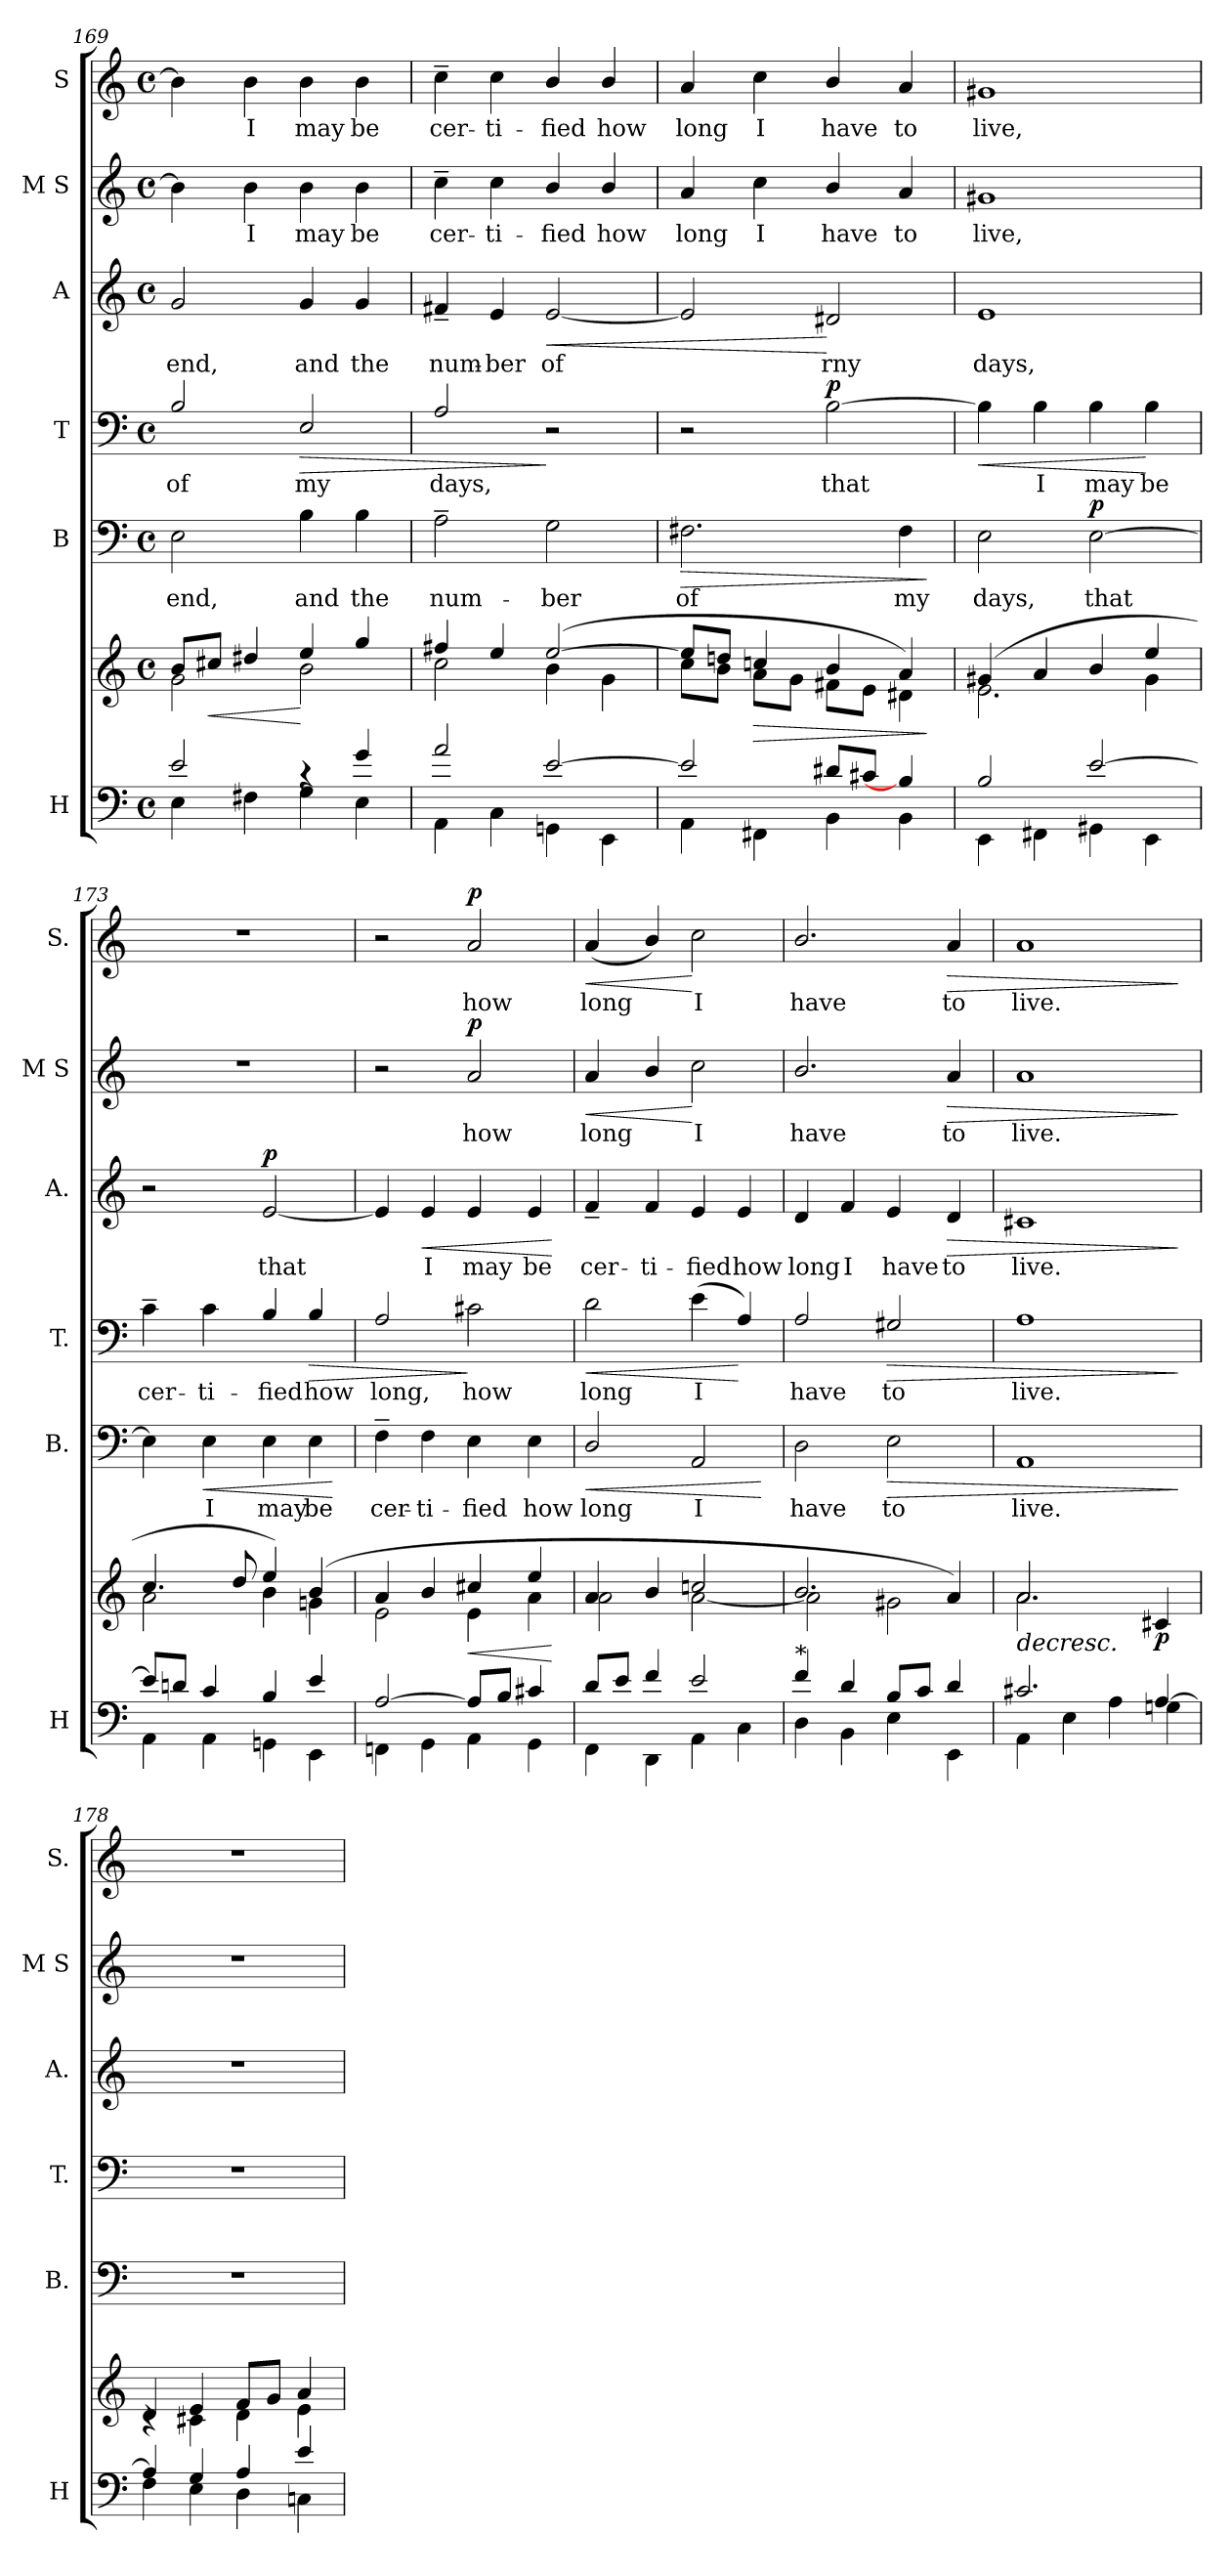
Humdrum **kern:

**kern	**kern	**dynam	**kern	**text	**dynam	**kern	**text	**dynam	**kern	**text	**dynam	**kern	**text	**dynam	**kern	**text	**dynam
*part6	*part6	*part6	*part5	*part5	*part5	*part4	*part4	*part4	*part3	*part3	*part3	*part2	*part2	*part2	*part1	*part1	*part1
*staff7	*staff6	*staff6/7	*staff5	*staff5	*staff5	*staff4	*staff4	*staff4	*staff3	*staff3	*staff3	*staff2	*staff2	*staff2	*staff1	*staff1	*staff1
*I"H	*	*	*I"B	*	*	*I"T	*	*	*I"A	*	*	*I"M S	*	*	*I"S	*	*
*I'H	*	*	*I'B.	*	*	*I'T.	*	*	*I'A.	*	*	*I'M S	*	*	*I'S.	*	*
*clefF4	*clefG2	*	*clefF4	*	*	*clefF4	*	*	*clefG2	*	*	*clefG2	*	*	*clefG2	*	*
*k[]	*k[]	*	*k[]	*	*	*k[]	*	*	*k[]	*	*	*k[]	*	*	*k[]	*	*
*M4/4	*M4/4	*	*M4/4	*	*	*M4/4	*	*	*M4/4	*	*	*M4/4	*	*	*M4/4	*	*
*met(c)	*met(c)	*	*met(c)	*	*	*met(c)	*	*	*met(c)	*	*	*met(c)	*	*	*met(c)	*	*
=169	=169	=169	=169	=169	=169	=169	=169	=169	=169	=169	=169	=169	=169	=169	=169	=169	=169
*^	*^	*	*	*	*	*	*	*	*	*	*	*	*	*	*	*	*
!	!	!	!	!	!	!LO:LY:b	!	!	!LO:LY:b	!	!	!LO:LY:b	!	!	!	!	!	!	!
2e/	4E\	8b/L	2g\	.	2E\	end,	.	2B/	of	.	2g/	end,	.	4b\]	.	.	4b\]	.	.
!	!	!	!	!LO:HP:b	!	!	!	!	!	!	!	!	!	!	!	!	!	!	!
.	.	8cc#X/J	.	<	.	.	.	.	.	.	.	.	.	.	.	.	.	.	.
!	!	!	!	!	!	!	!	!	!	!	!	!	!	!	!LO:LY:b	!	!	!LO:LY:b	!
.	4F#X\	4dd#X/	.	.	.	.	.	.	.	.	.	.	.	4b\	I	.	4b\	I	.
!	!	!	!	!	!	!LO:LY:b	!	!	!LO:LY:b	!LO:HP:b	!	!LO:LY:b	!	!	!LO:LY:b	!	!	!LO:LY:b	!
4rc	4G\	4ee/	2b\	[	4B\	and	.	2E/	my	>	4g/	and	.	4b\	may	.	4b\	may	.
!	!	!	!	!	!	!LO:LY:b	!	!	!	!	!	!LO:LY:b	!	!	!LO:LY:b	!	!	!LO:LY:b	!
4g/	4E\	4gg/	.	.	4B\	the	.	.	.	.	4g/	the	.	4b\	be	.	4b\	be	.
!!LO:PB:g=z
=170	=170	=170	=170	=170	=170	=170	=170	=170	=170	=170	=170	=170	=170	=170	=170	=170	=170	=170	=170
!	!	!	!	!	!	!LO:LY:b	!	!	!LO:LY:b	!	!	!LO:LY:b	!	!	!LO:LY:b	!	!	!LO:LY:b	!
2a/	4AA\	4ff#X/	2cc\	.	2A~\	num-	.	2A/	days,	.	4f#X~/	num-	.	4cc~\	cer-	.	4cc~\	cer-	.
!	!	!	!	!	!	!	!	!	!	!	!	!LO:LY:b	!	!	!LO:LY:b	!	!	!LO:LY:b	!
.	4C\	4ee/	.	.	.	.	.	.	.	.	4e/	-ber	.	4cc\	-ti-	.	4cc\	-ti-	.
!	!	!	!	!	!	!LO:LY:b	!	!	!	!	!	!LO:LY:b	!LO:HP:b	!	!LO:LY:b	!	!	!LO:LY:b	!
[2e/	4GGn\	(>[2ee/	4b\	.	2G\	-ber	.	2r	.	]	[2e/	of	<	4b/	-fied	.	4b/	-fied	.
!	!	!	!	!	!	!	!	!	!	!	!	!	!	!	!LO:LY:b	!	!	!LO:LY:b	!
.	4EE\	.	4g\	.	.	.	.	.	.	.	.	.	.	4b/	how	.	4b/	how	.
=171	=171	=171	=171	=171	=171	=171	=171	=171	=171	=171	=171	=171	=171	=171	=171	=171	=171	=171	=171
!	!	!	!	!	!	!LO:LY:b	!LO:HP:b	!	!	!	!	!	!	!	!LO:LY:b	!	!	!LO:LY:b	!
2e/]	4AA\	8ee/L]	8cc\L	.	2.F#X\	of	>	2r	.	.	2e/]	.	.	4a/	long	.	4a/	long	.
.	.	8ddn/J	8b\J	.	.	.	.	.	.	.	.	.	.	.	.	.	.	.	.
!	!	!	!	!LO:HP:b	!	!	!	!	!	!	!	!	!	!	!LO:LY:b	!	!	!LO:LY:b	!
.	4FF#X\	4ccn/	8a\L	>	.	.	.	.	.	.	.	.	.	4cc\	I	.	4cc\	I	.
.	.	.	8g\J	.	.	.	.	.	.	.	.	.	.	.	.	.	.	.	.
!	!	!	!	!	!	!	!	!	!LO:LY:b	!LO:DY:b	!	!LO:LY:b	!	!	!LO:LY:b	!	!	!LO:LY:b	!
8d#X/L	4BB\	4b/	8f#X\L	.	.	.	.	[2B\	that	p	2d#X/	rny	[	4b/	have	.	4b/	have	.
8c#X/J	.	.	8e\J	.	.	.	.	.	.	.	.	.	.	.	.	.	.	.	.
!	!	!	!	!	!	!LO:LY:b	!	!	!	!	!	!	!	!	!LO:LY:b	!	!	!LO:LY:b	!
4B/]	4BB\	4a/)	4d#X\	.	4F#\	my	.	.	.	.	.	.	.	4a/	to	.	4a/	to	.
*v	*v	*	*	*	*	*	*	*	*	*	*	*	*	*	*	*	*	*	*
*	*v	*v	*	*	*	*	*	*	*	*	*	*	*	*	*	*	*	*
.	.	]	.	.	]	.	.	.	.	.	.	.	.	.	.	.	.
=172	=172	=172	=172	=172	=172	=172	=172	=172	=172	=172	=172	=172	=172	=172	=172	=172	=172
*^	*^	*	*	*	*	*	*	*	*	*	*	*	*	*	*	*	*
!	!	!	!	!	!	!LO:LY:b	!	!	!	!LO:HP:b	!	!LO:LY:b	!	!	!LO:LY:b	!	!	!LO:LY:b	!
2B/	4EE\	(>4g#X/	2.e\	.	2E\	days,	.	4B\]	.	<	1e	days,	.	1g#X	live,	.	1g#X	live,	.
!	!	!	!	!	!	!	!	!	!LO:LY:b	!	!	!	!	!	!	!	!	!	!
.	4FF#X\	4a/	.	.	.	.	.	4B\	I	.	.	.	.	.	.	.	.	.	.
!	!	!	!	!	!	!LO:LY:b	!LO:DY:b	!	!LO:LY:b	!	!	!	!	!	!	!	!	!	!
[2e/	4GG#X\	4b/	.	.	[2E\	that	p	4B\	may	.	.	.	.	.	.	.	.	.	.
!	!	!	!	!	!	!	!	!	!LO:LY:b	!	!	!	!	!	!	!	!	!	!
.	4EE\	4ee/	4g#\	.	.	.	.	4B\	be	[	.	.	.	.	.	.	.	.	.
=173	=173	=173	=173	=173	=173	=173	=173	=173	=173	=173	=173	=173	=173	=173	=173	=173	=173	=173	=173
!	!	!	!	!	!	!	!	!	!LO:LY:b	!	!	!	!	!	!	!	!	!	!
8e/L]	(>4AA\	4.cc/	2a\	.	4E\]	.	.	4c~\	cer-	.	2r	.	.	1r	.	.	1r	.	.
8dn/J	.	.	.	.	.	.	.	.	.	.	.	.	.	.	.	.	.	.	.
!	!	!	!	!	!	!LO:LY:b	!LO:HP:b	!	!LO:LY:b	!	!	!	!	!	!	!	!	!	!
4c/	4AA\	.	.	.	4E\	I	<	4c\	-ti-	.	.	.	.	.	.	.	.	.	.
.	.	8dd/	.	.	.	.	.	.	.	.	.	.	.	.	.	.	.	.	.
!	!	!	!	!	!	!LO:LY:b	!	!	!LO:LY:b	!	!	!LO:LY:b	!LO:DY:b	!	!	!	!	!	!
4B/	4GGn\	4ee/)	4b\	.	4E\	may	.	4B/	-fied	.	[2e/	that	p	.	.	.	.	.	.
!	!	!	!	!	!	!LO:LY:b	!	!	!LO:LY:b	!LO:HP:b	!	!	!	!	!	!	!	!	!
4e/	4EE\	(4b/	4gn\	.	4E\	be	.	4B/	how	>	.	.	.	.	.	.	.	.	.
*v	*v	*	*	*	*	*	*	*	*	*	*	*	*	*	*	*	*	*	*
*	*v	*v	*	*	*	*	*	*	*	*	*	*	*	*	*	*	*	*
.	.	.	.	.	[	.	.	.	.	.	.	.	.	.	.	.	.
!!LO:PB:g=z
=174	=174	=174	=174	=174	=174	=174	=174	=174	=174	=174	=174	=174	=174	=174	=174	=174	=174
*^	*^	*	*	*	*	*	*	*	*	*	*	*	*	*	*	*	*
!	!	!	!	!	!	!LO:LY:b	!	!	!LO:LY:b	!	!	!	!	!	!	!	!	!	!
[2A/	4FFn\	4a/	2e\	.	4F~\	cer-	.	2A/	long,	.	4e/]	.	.	2r	.	.	2r	.	.
!	!	!	!	!	!	!LO:LY:b	!	!	!	!	!	!LO:LY:b	!LO:HP:b	!	!	!	!	!	!
.	4GG\	4b/	.	.	4F\	-ti-	.	.	.	.	4e/	I	<	.	.	.	.	.	.
!	!	!	!	!LO:HP:b	!	!LO:LY:b	!	!	!LO:LY:b	!	!	!LO:LY:b	!	!	!LO:LY:b	!LO:DY:b	!	!LO:LY:b	!LO:DY:b
8A/L]	4AA\	4cc#X/	4e\	<	4E\	-fied	.	2c#X\	how	]	4e/	may	.	2a/	how	p	2a/	how	p
8B/J	.	.	.	.	.	.	.	.	.	.	.	.	.	.	.	.	.	.	.
!	!	!	!	!	!	!LO:LY:b	!	!	!	!	!	!LO:LY:b	!	!	!	!	!	!	!
4c#X/	4GG\	4ee/	4a\	.	4E\	how	.	.	.	.	4e/	be	.	.	.	.	.	.	.
*v	*v	*	*	*	*	*	*	*	*	*	*	*	*	*	*	*	*	*	*
*	*v	*v	*	*	*	*	*	*	*	*	*	*	*	*	*	*	*	*
.	.	[	.	.	.	.	.	.	.	.	[	.	.	.	.	.	.
=175	=175	=175	=175	=175	=175	=175	=175	=175	=175	=175	=175	=175	=175	=175	=175	=175	=175
*^	*^	*	*	*	*	*	*	*	*	*	*	*	*	*	*	*	*
!	!	!	!	!	!	!LO:LY:b	!LO:HP:b	!	!LO:LY:b	!LO:HP:b	!	!LO:LY:b	!	!	!LO:LY:b	!LO:HP:b	!	!LO:LY:b	!LO:HP:b
8d/L	4FF\	4a/	2a\	.	2D/	long	<	2d\	long	<	4f~/	cer-	.	4a/	long	<	(4a/	long	<
8e/J	.	.	.	.	.	.	.	.	.	.	.	.	.	.	.	.	.	.	.
!	!	!	!	!	!	!	!	!	!	!	!	!LO:LY:b	!	!	!	!	!	!	!
4f/	4DD\	4b/	.	.	.	.	.	.	.	.	4f/	-ti-	.	4b/	.	.	4b/)	.	.
!	!	!	!	!	!	!LO:LY:b	!	!	!LO:LY:b	!	!	!LO:LY:b	!	!	!LO:LY:b	!	!	!LO:LY:b	!
2e/	4AA\	2ccn/	[2a\	.	2AA/	I	.	(4e\	I	.	4e/	-fied	.	2cc\	I	[	2cc\	I	[
!	!	!	!	!	!	!	!	!	!	!	!	!LO:LY:b	!	!	!	!	!	!	!
.	4C\	.	.	.	.	.	.	4A/)	.	[	4e/	how	.	.	.	.	.	.	.
*v	*v	*	*	*	*	*	*	*	*	*	*	*	*	*	*	*	*	*	*
*	*v	*v	*	*	*	*	*	*	*	*	*	*	*	*	*	*	*	*
.	.	.	.	.	[	.	.	.	.	.	.	.	.	.	.	.	.
=176	=176	=176	=176	=176	=176	=176	=176	=176	=176	=176	=176	=176	=176	=176	=176	=176	=176
*^	*^	*	*	*	*	*	*	*	*	*	*	*	*	*	*	*	*
!LO:TX:a:t=*	!	!	!	!	!	!	!	!	!	!	!	!	!	!	!	!	!	!	!
!	!	!	!	!	!	!LO:LY:b	!	!	!LO:LY:b	!	!	!LO:LY:b	!	!	!LO:LY:b	!	!	!LO:LY:b	!
4f/	4D\	2.b/	2a\]	.	2D\	have	.	2A/	have	.	4d/	long	.	2.b/	have	.	2.b/	have	.
!	!	!	!	!	!	!	!	!	!	!	!	!LO:LY:b	!	!	!	!	!	!	!
4d/	4BB\	.	.	.	.	.	.	.	.	.	4f/	I	.	.	.	.	.	.	.
!	!	!	!	!	!	!LO:LY:b	!LO:HP:b	!	!LO:LY:b	!LO:HP:b	!	!LO:LY:b	!	!	!	!	!	!	!
8B/L	4E\	.	2g#X\	.	2E\	to	>	2G#X/	to	>	4e/	have	.	.	.	.	.	.	.
8c/J	.	.	.	.	.	.	.	.	.	.	.	.	.	.	.	.	.	.	.
!	!	!	!	!	!	!	!	!	!	!	!	!LO:LY:b	!LO:HP:b	!	!LO:LY:b	!LO:HP:b	!	!LO:LY:b	!LO:HP:b
4d/	4EE\	4a/)	.	.	.	.	.	.	.	.	4d/	to	>	4a/	to	>	4a/	to	>
=177	=177	=177	=177	=177	=177	=177	=177	=177	=177	=177	=177	=177	=177	=177	=177	=177	=177	=177	=177
!	!	!	!	!LO:HP:b	!	!LO:LY:b	!	!	!LO:LY:b	!	!	!LO:LY:b	!	!	!LO:LY:b	!	!	!LO:LY:b	!
2.c#X/	4AA\	2.a/	2.a\	>	1AA	live.	.	1A	live.	.	1c#X	live.	.	1a	live.	.	1a	live.	.
.	4E\	.	.	.	.	.	.	.	.	.	.	.	.	.	.	.	.	.	.
.	4A\	.	.	.	.	.	.	.	.	.	.	.	.	.	.	.	.	.	.
!	!	!	!	!LO:DY:b	!	!	!	!	!	!	!	!	!	!	!	!	!	!	!
[4A/	4Gn\	4c#X/	4ryy	p	.	.	.	.	.	.	.	.	.	.	.	.	.	.	.
*v	*v	*	*	*	*	*	*	*	*	*	*	*	*	*	*	*	*	*	*
*	*v	*v	*	*	*	*	*	*	*	*	*	*	*	*	*	*	*	*
.	.	]	.	.	]	.	.	]	.	.	]	.	.	]	.	.	]
=178	=178	=178	=178	=178	=178	=178	=178	=178	=178	=178	=178	=178	=178	=178	=178	=178	=178
*^	*^	*	*	*	*	*	*	*	*	*	*	*	*	*	*	*	*
4A/]	4F\	4d/	4rc	.	1r	.	.	1r	.	.	1r	.	.	1r	.	.	1r	.	.
4G/	4E\	4e/	4c#X\	.	.	.	.	.	.	.	.	.	.	.	.	.	.	.	.
4A/	4D\	8f/L	4d\	.	.	.	.	.	.	.	.	.	.	.	.	.	.	.	.
.	.	8g/J	.	.	.	.	.	.	.	.	.	.	.	.	.	.	.	.	.
4e/	4Cn\	4a/	4e\	.	.	.	.	.	.	.	.	.	.	.	.	.	.	.	.
*v	*v	*	*	*	*	*	*	*	*	*	*	*	*	*	*	*	*	*	*
*	*v	*v	*	*	*	*	*	*	*	*	*	*	*	*	*	*	*	*
=	=	=	=	=	=	=	=	=	=	=	=	=	=	=	=	=	=
*-	*-	*-	*-	*-	*-	*-	*-	*-	*-	*-	*-	*-	*-	*-	*-	*-	*-
